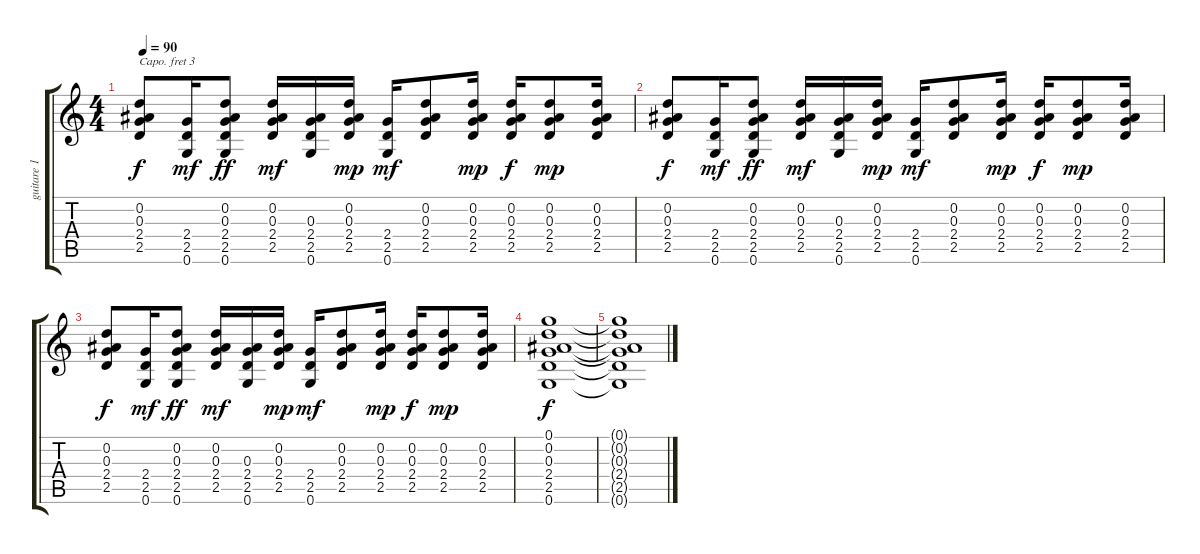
\track ("guitare 1" "guitare 1") {instrument acousticguitarsteel}
\staff {score tabs}
\capo 3
\tuning (E4 B3 G3 D3 A2 E2) {hide}
\ts (4 4)
\tempo 90
\clef g2
\ks c
(0.2 0.3 2.4 2.5).8{dy f} (2.4 2.5 0.6).16{dy mf} (0.2 0.3 2.4 2.5 0.6).8{dy ff} (0.2 0.3 2.4 2.5).16{dy mf} (0.3 2.4 2.5 0.6).16 (0.2 0.3 2.4 2.5).16{dy mp} (2.4 2.5 0.6).16{dy mf} (0.2 0.3 2.4 2.5).8 (0.2 0.3 2.4 2.5).16{dy mp} (0.2 0.3 2.4 2.5).16{dy f} (0.2 0.3 2.4 2.5).8{dy mp} (0.2 0.3 2.4 2.5).16 |
(0.2 0.3 2.4 2.5).8{dy f} (2.4 2.5 0.6).16{dy mf} (0.2 0.3 2.4 2.5 0.6).8{dy ff} (0.2 0.3 2.4 2.5).16{dy mf} (0.3 2.4 2.5 0.6).16 (0.2 0.3 2.4 2.5).16{dy mp} (2.4 2.5 0.6).16{dy mf} (0.2 0.3 2.4 2.5).8 (0.2 0.3 2.4 2.5).16{dy mp} (0.2 0.3 2.4 2.5).16{dy f} (0.2 0.3 2.4 2.5).8{dy mp} (0.2 0.3 2.4 2.5).16 |
(0.2 0.3 2.4 2.5).8{dy f} (2.4 2.5 0.6).16{dy mf} (0.2 0.3 2.4 2.5 0.6).8{dy ff} (0.2 0.3 2.4 2.5).16{dy mf} (0.3 2.4 2.5 0.6).16 (0.2 0.3 2.4 2.5).16{dy mp} (2.4 2.5 0.6).16{dy mf} (0.2 0.3 2.4 2.5).8 (0.2 0.3 2.4 2.5).16{dy mp} (0.2 0.3 2.4 2.5).16{dy f} (0.2 0.3 2.4 2.5).8{dy mp} (0.2 0.3 2.4 2.5).16 |
(0.1 0.2 0.3 2.4 2.5 0.6).1{dy f} |
(0.1{t} 0.2{t} 0.3{t} 2.4{t} 2.5{t} 0.6{t}).1
